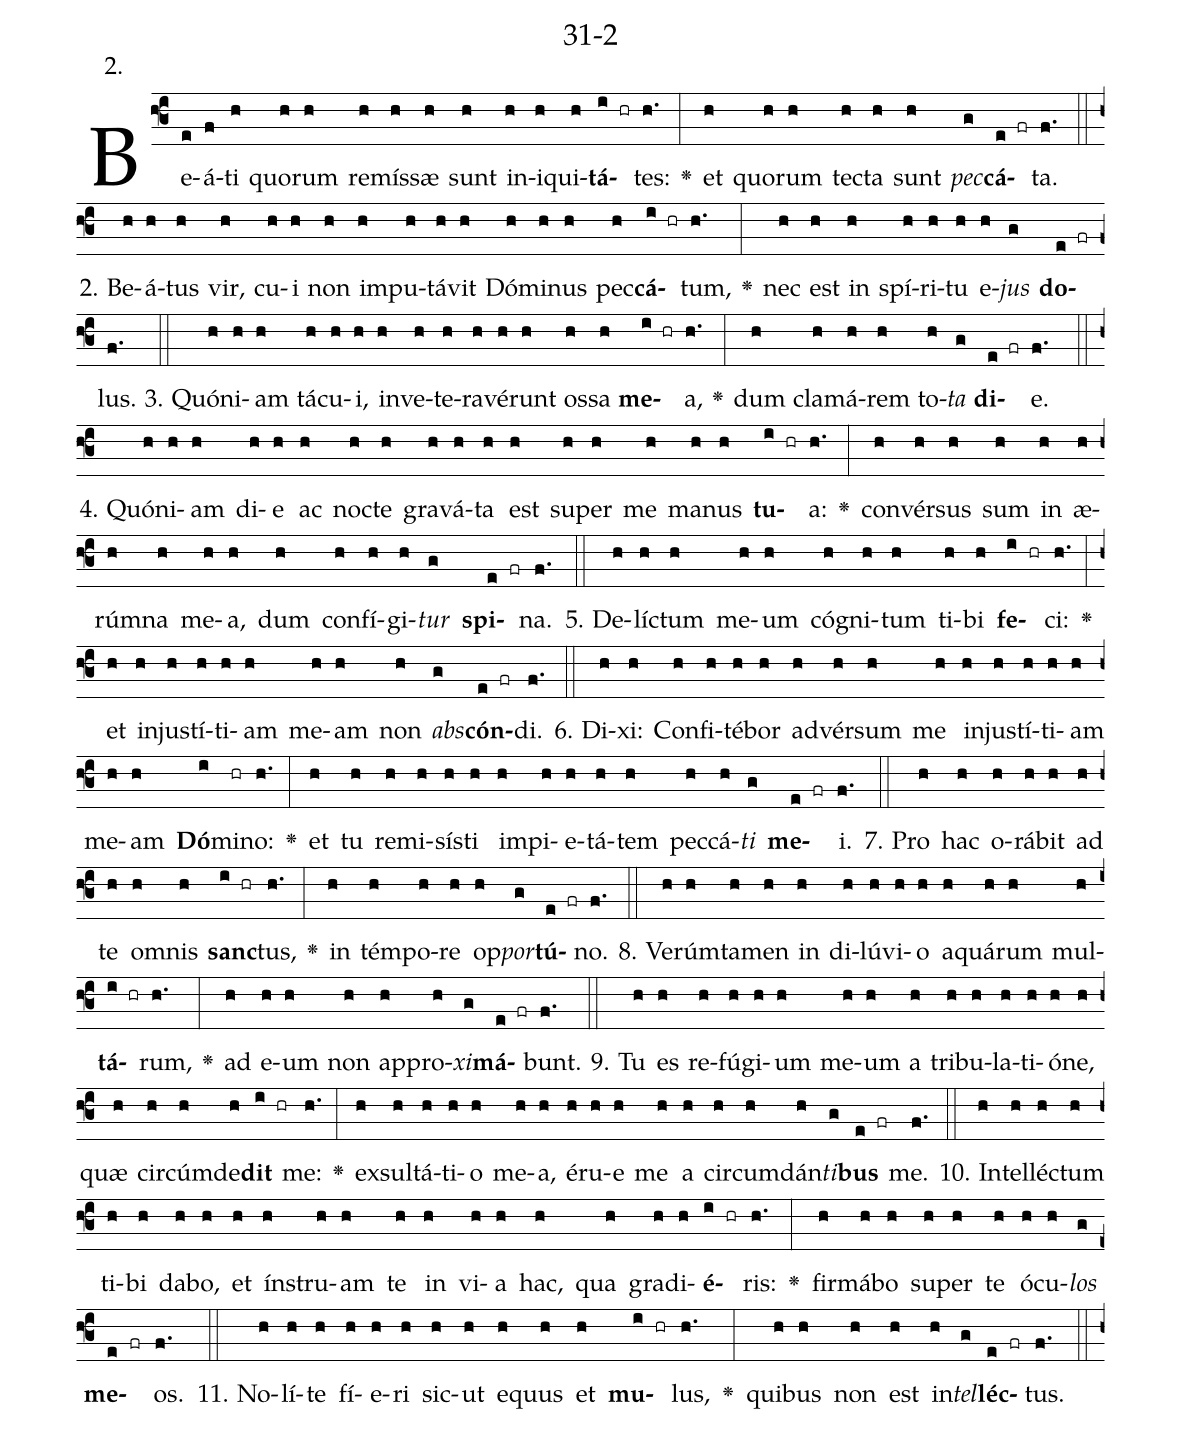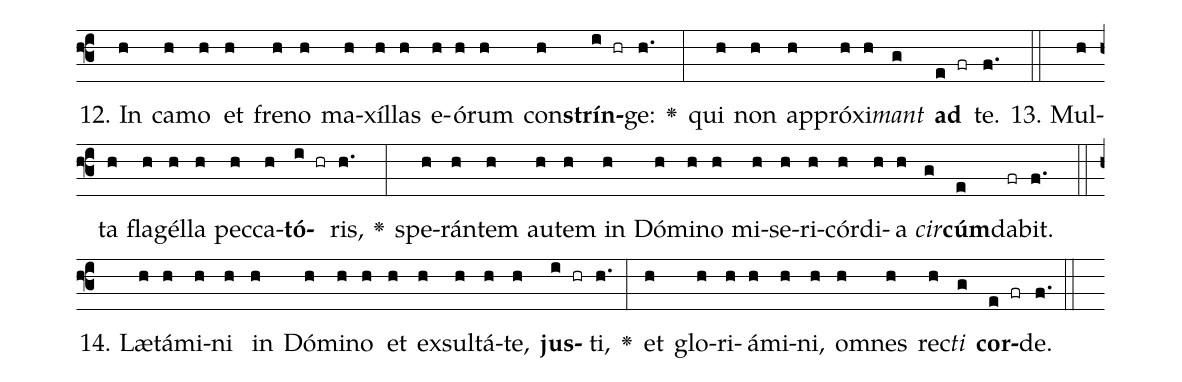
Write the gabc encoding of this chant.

name: 31-2;
annotation: 2.;
%%
(f3)Be(e)á(f)ti(h) quo(h)rum(h) re(h)mís(h)sæ(h) sunt(h) in(h)i(h)qui(h)<b>tá</b>(i hr)tes:(h.) <v>\greheightstar</v>(:) et(h) quo(h)rum(h) tec(h)ta(h) sunt(h) <i>pec</i>(g)<b>cá</b>(e fr)ta.(f.) (::)
2. Be(h)á(h)tus(h) vir,(h) cu(h)i(h) non(h) im(h)pu(h)tá(h)vit(h) Dó(h)mi(h)nus(h) pec(h)<b>cá</b>(i hr)tum,(h.) <v>\greheightstar</v>(:) nec(h) est(h) in(h) spí(h)ri(h)tu(h) e(h)<i>jus</i>(g) <b>do</b>(e fr)lus.(f.) (::)
3. Quón(h)i(h)am(h) tá(h)cu(h)i,(h) in(h)ve(h)te(h)ra(h)vé(h)runt(h) os(h)sa(h) <b>me</b>(i hr)a,(h.) <v>\greheightstar</v>(:) dum(h) cla(h)má(h)rem(h) to(h)<i>ta</i>(g) <b>di</b>(e fr)e.(f.) (::)
4. Quón(h)i(h)am(h) di(h)e(h) ac(h) noc(h)te(h) gra(h)vá(h)ta(h) est(h) su(h)per(h) me(h) ma(h)nus(h) <b>tu</b>(i hr)a:(h.) <v>\greheightstar</v>(:) con(h)vér(h)sus(h) sum(h) in(h) æ(h)rúm(h)na(h) me(h)a,(h) dum(h) con(h)fí(h)gi(h)<i>tur</i>(g) <b>spi</b>(e fr)na.(f.) (::)
5. De(h)líc(h)tum(h) me(h)um(h) có(h)gni(h)tum(h) ti(h)bi(h) <b>fe</b>(i hr)ci:(h.) <v>\greheightstar</v>(:) et(h) in(h)jus(h)tí(h)ti(h)am(h) me(h)am(h) non(h) <i>abs</i>(g)<b>cón</b>(e fr)di.(f.) (::)
6. Di(h)xi:(h) Con(h)fi(h)té(h)bor(h) ad(h)vér(h)sum(h) me(h) in(h)jus(h)tí(h)ti(h)am(h) me(h)am(h) <b>Dó</b>(i)mi(hr)no:(h.) <v>\greheightstar</v>(:) et(h) tu(h) re(h)mi(h)sís(h)ti(h) im(h)pi(h)e(h)tá(h)tem(h) pec(h)cá(h)<i>ti</i>(g) <b>me</b>(e fr)i.(f.) (::)
7. Pro(h) hac(h) o(h)rá(h)bit(h) ad(h) te(h) om(h)nis(h) <b>sanc</b>(i hr)tus,(h.) <v>\greheightstar</v>(:) in(h) tém(h)po(h)re(h) op(h)<i>por</i>(g)<b>tú</b>(e fr)no.(f.) (::)
8. Ve(h)rúm(h)ta(h)men(h) in(h) di(h)lú(h)vi(h)o(h) a(h)quá(h)rum(h) mul(h)<b>tá</b>(i hr)rum,(h.) <v>\greheightstar</v>(:) ad(h) e(h)um(h) non(h) ap(h)pro(h)<i>xi</i>(g)<b>má</b>(e fr)bunt.(f.) (::)
9. Tu(h) es(h) re(h)fú(h)gi(h)um(h) me(h)um(h) a(h) tri(h)bu(h)la(h)ti(h)ó(h)ne,(h) quæ(h) cir(h)cúm(h)de(h)<b>dit</b>(i hr) me:(h.) <v>\greheightstar</v>(:) ex(h)sul(h)tá(h)ti(h)o(h) me(h)a,(h) é(h)ru(h)e(h) me(h) a(h) cir(h)cum(h)dán(h)<i>ti</i>(g)<b>bus</b>(e fr) me.(f.) (::)
10. In(h)tel(h)léc(h)tum(h) ti(h)bi(h) da(h)bo,(h) et(h) ín(h)stru(h)am(h) te(h) in(h) vi(h)a(h) hac,(h) qua(h) gra(h)di(h)<b>é</b>(i hr)ris:(h.) <v>\greheightstar</v>(:) fir(h)má(h)bo(h) su(h)per(h) te(h) ó(h)cu(h)<i>los</i>(g) <b>me</b>(e fr)os.(f.) (::)
11. No(h)lí(h)te(h) fí(h)e(h)ri(h) sic(h)ut(h) e(h)quus(h) et(h) <b>mu</b>(i hr)lus,(h.) <v>\greheightstar</v>(:) qui(h)bus(h) non(h) est(h) in(h)<i>tel</i>(g)<b>léc</b>(e fr)tus.(f.) (::)
12. In(h) ca(h)mo(h) et(h) fre(h)no(h) ma(h)xíl(h)las(h) e(h)ó(h)rum(h) con(h)<b>strín</b>(i hr)ge:(h.) <v>\greheightstar</v>(:) qui(h) non(h) ap(h)pró(h)xi(h)<i>mant</i>(g) <b>ad</b>(e fr) te.(f.) (::)
13. Mul(h)ta(h) fla(h)gél(h)la(h) pec(h)ca(h)<b>tó</b>(i hr)ris,(h.) <v>\greheightstar</v>(:) spe(h)rán(h)tem(h) au(h)tem(h) in(h) Dó(h)mi(h)no(h) mi(h)se(h)ri(h)cór(h)di(h)a(h) <i>cir</i>(g)<b>cúm</b>(e)da(fr)bit.(f.) (::)
14. Læ(h)tá(h)mi(h)ni(h) in(h) Dó(h)mi(h)no(h) et(h) ex(h)sul(h)tá(h)te,(h) <b>jus</b>(i hr)ti,(h.) <v>\greheightstar</v>(:) et(h) glo(h)ri(h)á(h)mi(h)ni,(h) om(h)nes(h) rec(h)<i>ti</i>(g) <b>cor</b>(e fr)de.(f.) (::)
